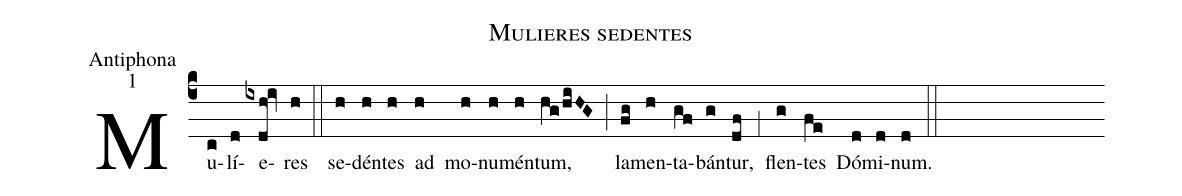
name:Mulieres sedentes ;
office-part:Antiphona;
mode:1;
%%
(c4) Mu(c)lí(d)e(ixdh!iv)res(h) (::) se(h)dén(h)tes(h) ad(h) mo(h)nu(h)mén(h)tum,(hg/hiHG) (;) la(fg)men(h)ta(gf)bán(g)tur,(df) (;1) flen(g)tes(fe) Dó(d)mi(d)num.(d) (::)
